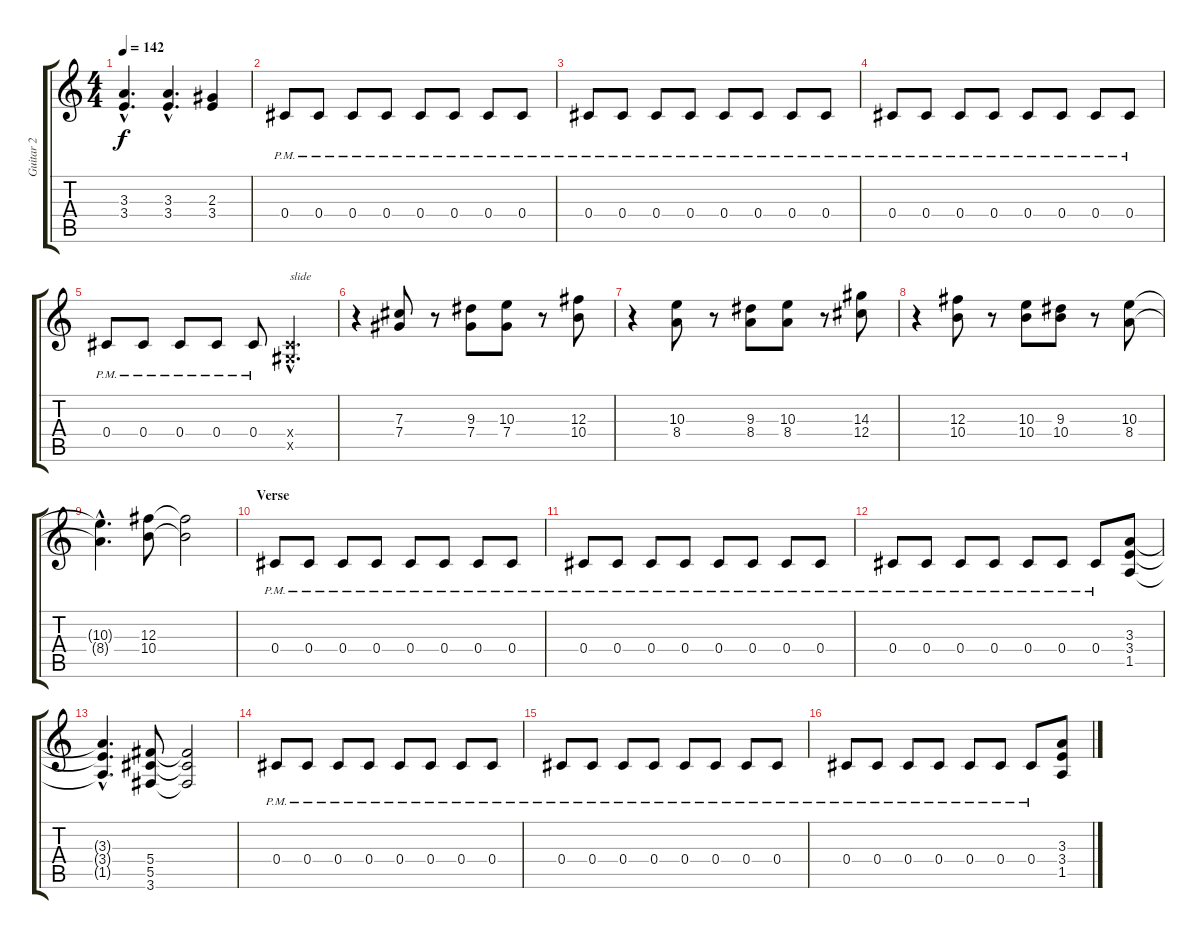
\track ("Guitar 2" "Guitar 2") {instrument distortionguitar}
\staff {score tabs}
\tuning (Eb4 Bb3 Gb3 Db3 Ab2 Eb2) {hide}
\ts (4 4)
\tempo 142
\clef g2
\ks c
(3.3{hac} 3.4{hac}).4{d dy f} (3.3{hac} 3.4{hac}).4{d} (2.3 3.4).4 |
0.4{pm}.8 0.4{pm}.8 0.4{pm}.8 0.4{pm}.8 0.4{pm}.8 0.4{pm}.8 0.4{pm}.8 0.4{pm}.8 |
0.4{pm}.8 0.4{pm}.8 0.4{pm}.8 0.4{pm}.8 0.4{pm}.8 0.4{pm}.8 0.4{pm}.8 0.4{pm}.8 |
0.4{pm}.8 0.4{pm}.8 0.4{pm}.8 0.4{pm}.8 0.4{pm}.8 0.4{pm}.8 0.4{pm}.8 0.4{pm}.8 |
0.4{pm}.8 0.4{pm}.8 0.4{pm}.8 0.4{pm}.8 0.4{pm}.8 (0.4{hac x} 0.5{hac x}).4{d txt "slide"} |
r.4 (7.3 7.4).8 r.8 (9.3 7.4).8 (10.3 7.4).8 r.8 (12.3 10.4).8 |
r.4 (10.3 8.4).8 r.8 (9.3 8.4).8 (10.3 8.4).8 r.8 (14.3 12.4).8 |
r.4 (12.3 10.4).8 r.8 (10.3 10.4).8 (9.3 10.4).8 r.8 (10.3 8.4).8 |
(10.3{hac t} 8.4{hac t}).4{d} (12.3 10.4).8 (12.3{t} 10.4{t}).2 |
\section ("" "Verse")
0.4{pm}.8 0.4{pm}.8 0.4{pm}.8 0.4{pm}.8 0.4{pm}.8 0.4{pm}.8 0.4{pm}.8 0.4{pm}.8 |
0.4{pm}.8 0.4{pm}.8 0.4{pm}.8 0.4{pm}.8 0.4{pm}.8 0.4{pm}.8 0.4{pm}.8 0.4{pm}.8 |
0.4{pm}.8 0.4{pm}.8 0.4{pm}.8 0.4{pm}.8 0.4{pm}.8 0.4{pm}.8 0.4{pm}.8 (3.3 3.4 1.5).8 |
(3.3{hac t} 3.4{hac t} 1.5{hac t}).4{d} (5.4 5.5 3.6).8 (5.4{t} 5.5{t} 3.6{t}).2 |
0.4{pm}.8 0.4{pm}.8 0.4{pm}.8 0.4{pm}.8 0.4{pm}.8 0.4{pm}.8 0.4{pm}.8 0.4{pm}.8 |
0.4{pm}.8 0.4{pm}.8 0.4{pm}.8 0.4{pm}.8 0.4{pm}.8 0.4{pm}.8 0.4{pm}.8 0.4{pm}.8 |
0.4{pm}.8 0.4{pm}.8 0.4{pm}.8 0.4{pm}.8 0.4{pm}.8 0.4{pm}.8 0.4{pm}.8 (3.3 3.4 1.5).8
